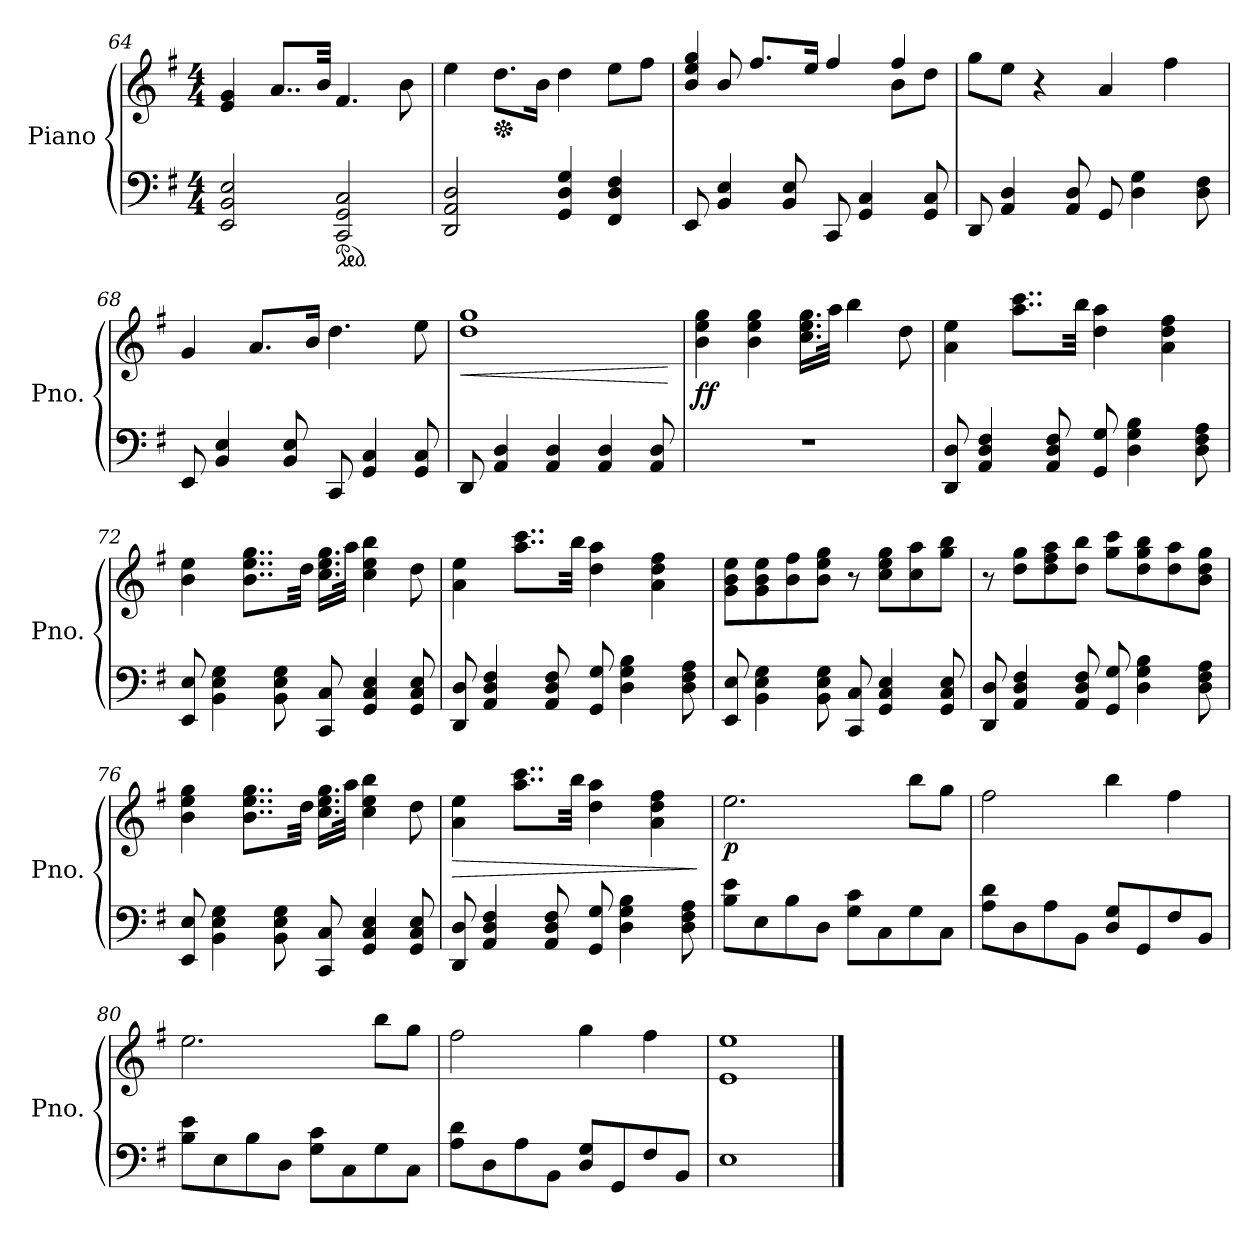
**kern	**kern	**dynam
*part1	*part1	*part1
*staff2	*staff1	*staff1/2
*I"Piano	*	*
*I'Pno.	*	*
*clefF4	*clefG2	*
*k[f#]	*k[f#]	*
*M4/4	*M4/4	*
=64	=64	=64
2EE/ 2BB/ 2E/	4e/ 4g/	.
.	8..a/L	.
.	32b/Jkk	.
*ped	*	*
2CC/ 2GG/ 2C/	4.f#/	.
.	8b\	.
=65	=65	=65
2DD/ 2AA/ 2D/	4ee\	.
*	*Xped	*
.	8.dd\L	.
.	16b\Jk	.
4GG/ 4D/ 4G/	4dd\	.
4FF#/ 4D/ 4F#/	8ee\L	.
.	8ff#\J	.
!!LO:LB:g=z
=66	=66	=66
*	*^	*
8EE/	4b/ 4ee/ 4gg/	8ryy	.
4BB/ 4E/	.	8b/	.
.	8.ff#/L	2ryy	.
8BB/ 8E/	.	.	.
.	16ee/Jk	.	.
8CC/	4ff#/	.	.
4GG/ 4C/	.	.	.
.	8b\L	4ff#/	.
8GG/ 8C/	8dd\J	.	.
*	*v	*v	*
=67	=67	=67
8DD/	8gg\L	.
4AA/ 4D/	8ee\J	.
.	4r	.
8AA/ 8D/	.	.
8GG/	4a/	.
4D\ 4G\	.	.
.	4ff#\	.
8D\ 8F#\	.	.
=68	=68	=68
8EE/	4g/	.
4BB/ 4E/	.	.
.	8.a/L	.
8BB/ 8E/	.	.
.	16b/Jk	.
8CC/	4.dd\	.
4GG/ 4C/	.	.
8GG/ 8C/	8ee\	.
=69	=69	=69
!	!	!LO:HP:b
8DD/	1dd 1gg	<
4AA/ 4D/	.	.
4AA/ 4D/	.	.
4AA/ 4D/	.	.
8AA/ 8D/	.	.
.	.	[
=70	=70	=70
!	!	!LO:DY:b
1r	4b\ 4ee\ 4gg\	ff
.	4b\ 4ee\ 4gg\	.
.	16.cc\ 16.ee\ 16.gg\LL	.
.	32aa\JJk	.
.	4bb\	.
.	8dd\	.
!!LO:LB:g=z
=71	=71	=71
8DD/ 8D/	4a\ 4ee\	.
4AA/ 4D/ 4F#/	.	.
.	8..aa\ 8..ccc\L	.
8AA/ 8D/ 8F#/	.	.
.	32bb\Jkk	.
8GG/ 8G/	4dd\ 4aa\	.
4D\ 4G\ 4B\	.	.
.	4a\ 4dd\ 4ff#\	.
8D\ 8F#\ 8A\	.	.
=72	=72	=72
8EE/ 8E/	4b\ 4ee\	.
4BB\ 4E\ 4G\	.	.
.	8..b\ 8..ee\ 8..gg\L	.
8BB\ 8E\ 8G\	.	.
.	32dd\Jkk	.
8CC/ 8C/	16.cc\ 16.ee\ 16.gg\LL	.
.	32aa\JJk	.
4GG/ 4C/ 4E/	4cc\ 4ee\ 4bb\	.
8GG/ 8C/ 8E/	8dd\	.
=73	=73	=73
8DD/ 8D/	4a\ 4ee\	.
4AA/ 4D/ 4F#/	.	.
.	8..aa\ 8..ccc\L	.
8AA/ 8D/ 8F#/	.	.
.	32bb\Jkk	.
8GG/ 8G/	4dd\ 4aa\	.
4D\ 4G\ 4B\	.	.
.	4a\ 4dd\ 4ff#\	.
8D\ 8F#\ 8A\	.	.
=74	=74	=74
8EE/ 8E/	8g\ 8b\ 8ee\L	.
4BB\ 4E\ 4G\	8g\ 8b\ 8ee\	.
.	8b\ 8ff#\	.
8BB\ 8E\ 8G\	8b\ 8ee\ 8gg\J	.
8CC/ 8C/	8r	.
4GG/ 4C/ 4E/	8cc\ 8ee\ 8gg\L	.
.	8cc\ 8aa\	.
8GG/ 8C/ 8E/	8gg\ 8bb\J	.
!!LO:PB:g=z
=75	=75	=75
8DD/ 8D/	8r	.
4AA/ 4D/ 4F#/	8dd\ 8gg\L	.
.	8dd\ 8ff#\ 8aa\	.
8AA/ 8D/ 8F#/	8dd\ 8bb\J	.
8GG/ 8G/	8gg\ 8ccc\L	.
4D\ 4G\ 4B\	8dd\ 8gg\ 8bb\	.
.	8dd\ 8aa\	.
8D\ 8F#\ 8A\	8b\ 8dd\ 8gg\J	.
=76	=76	=76
8EE/ 8E/	4b\ 4ee\ 4gg\	.
4BB\ 4E\ 4G\	.	.
.	8..b\ 8..ee\ 8..gg\L	.
8BB\ 8E\ 8G\	.	.
.	32dd\Jkk	.
8CC/ 8C/	16.cc\ 16.ee\ 16.gg\LL	.
.	32aa\JJk	.
4GG/ 4C/ 4E/	4cc\ 4ee\ 4bb\	.
8GG/ 8C/ 8E/	8dd\	.
=77	=77	=77
!	!	!LO:HP:b
8DD/ 8D/	4a\ 4ee\	>
4AA/ 4D/ 4F#/	.	.
.	8..aa\ 8..ccc\L	.
8AA/ 8D/ 8F#/	.	.
.	32bb\Jkk	.
8GG/ 8G/	4dd\ 4aa\	.
4D\ 4G\ 4B\	.	.
.	4a\ 4dd\ 4ff#\	.
8D\ 8F#\ 8A\	.	.
.	.	]
=78	=78	=78
!	!	!LO:DY:b
8B\ 8e\L	2.ee\	p
8E\	.	.
8B\	.	.
8D\J	.	.
8G\ 8c\L	.	.
8C\	.	.
8G\	8bb\L	.
8C\J	8gg\J	.
!!LO:LB:g=z
=79	=79	=79
8A\ 8d\L	2ff#\	.
8D\	.	.
8A\	.	.
8BB\J	.	.
8D/ 8G/L	4bb\	.
8GG/	.	.
8F#/	4ff#\	.
8BB/J	.	.
=80	=80	=80
8B\ 8e\L	2.ee\	.
8E\	.	.
8B\	.	.
8D\J	.	.
8G\ 8c\L	.	.
8C\	.	.
8G\	8bb\L	.
8C\J	8gg\J	.
=81	=81	=81
8A\ 8d\L	2ff#\	.
8D\	.	.
8A\	.	.
8BB\J	.	.
8D/ 8G/L	4gg\	.
8GG/	.	.
8F#/	4ff#\	.
8BB/J	.	.
!!LO:LB:g=z
=82	=82	=82
1E	1e 1ee	.
==	==	==
*-	*-	*-
